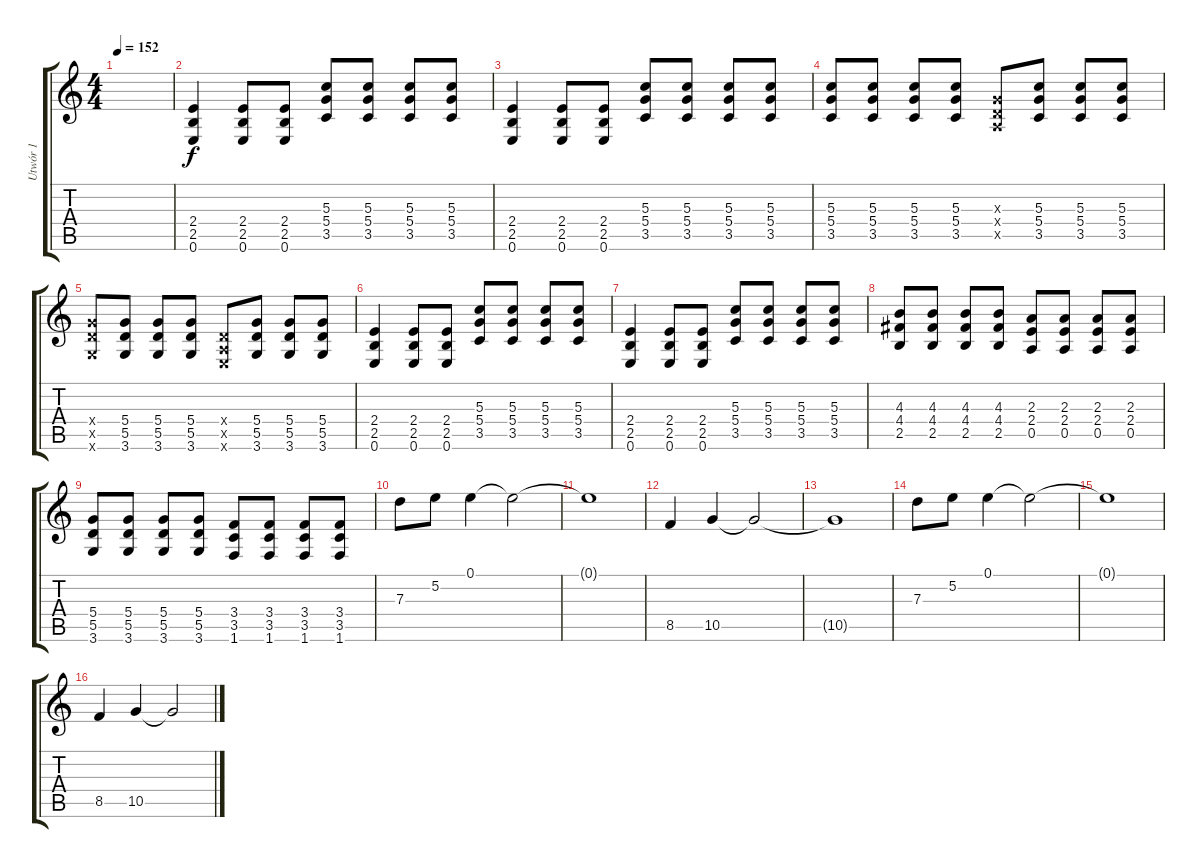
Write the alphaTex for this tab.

\track ("Utwór 1" "Utwór 1") {instrument overdrivenguitar}
\staff {score tabs}
\tuning (E4 B3 G3 D3 A2 E2) {hide}
\ts (4 4)
\tempo 152
\clef g2
\ks c
|
(2.4 2.5 0.6).4 (2.4 2.5 0.6).8 (2.4 2.5 0.6).8 (5.3 5.4 3.5).8 (5.3 5.4 3.5).8 (5.3 5.4 3.5).8 (5.3 5.4 3.5).8 |
(2.4 2.5 0.6).4 (2.4 2.5 0.6).8 (2.4 2.5 0.6).8 (5.3 5.4 3.5).8 (5.3 5.4 3.5).8 (5.3 5.4 3.5).8 (5.3 5.4 3.5).8 |
(5.3 5.4 3.5).8 (5.3 5.4 3.5).8 (5.3 5.4 3.5).8 (5.3 5.4 3.5).8 (0.3{x} 0.4{x} 0.5{x}).8 (5.3 5.4 3.5).8 (5.3 5.4 3.5).8 (5.3 5.4 3.5).8 |
(5.4{x} 5.5{x} 3.6{x}).8 (5.4 5.5 3.6).8 (5.4 5.5 3.6).8 (5.4 5.5 3.6).8 (0.4{x} 0.5{x} 0.6{x}).8 (5.4 5.5 3.6).8 (5.4 5.5 3.6).8 (5.4 5.5 3.6).8 |
(2.4 2.5 0.6).4 (2.4 2.5 0.6).8 (2.4 2.5 0.6).8 (5.3 5.4 3.5).8 (5.3 5.4 3.5).8 (5.3 5.4 3.5).8 (5.3 5.4 3.5).8 |
(2.4 2.5 0.6).4 (2.4 2.5 0.6).8 (2.4 2.5 0.6).8 (5.3 5.4 3.5).8 (5.3 5.4 3.5).8 (5.3 5.4 3.5).8 (5.3 5.4 3.5).8 |
(4.3 4.4 2.5).8 (4.3 4.4 2.5).8 (4.3 4.4 2.5).8 (4.3 4.4 2.5).8 (2.3 2.4 0.5).8 (2.3 2.4 0.5).8 (2.3 2.4 0.5).8 (2.3 2.4 0.5).8 |
(5.4 5.5 3.6).8 (5.4 5.5 3.6).8 (5.4 5.5 3.6).8 (5.4 5.5 3.6).8 (3.4 3.5 1.6).8 (3.4 3.5 1.6).8 (3.4 3.5 1.6).8 (3.4 3.5 1.6).8 |
7.3.8{instrument electricguitarjazz} 5.2.8{instrument electricguitarjazz} 0.1.4{instrument electricguitarjazz} 0.1{t}.2 |
0.1{t}.1 |
8.5.4{instrument electricguitarjazz} 10.5.4{instrument electricguitarjazz} 10.5{t}.2 |
10.5{t}.1 |
7.3.8{instrument electricguitarjazz} 5.2.8{instrument electricguitarjazz} 0.1.4{instrument electricguitarjazz} 0.1{t}.2 |
0.1{t}.1 |
8.5.4{instrument electricguitarjazz} 10.5.4{instrument electricguitarjazz} 10.5{t}.2
